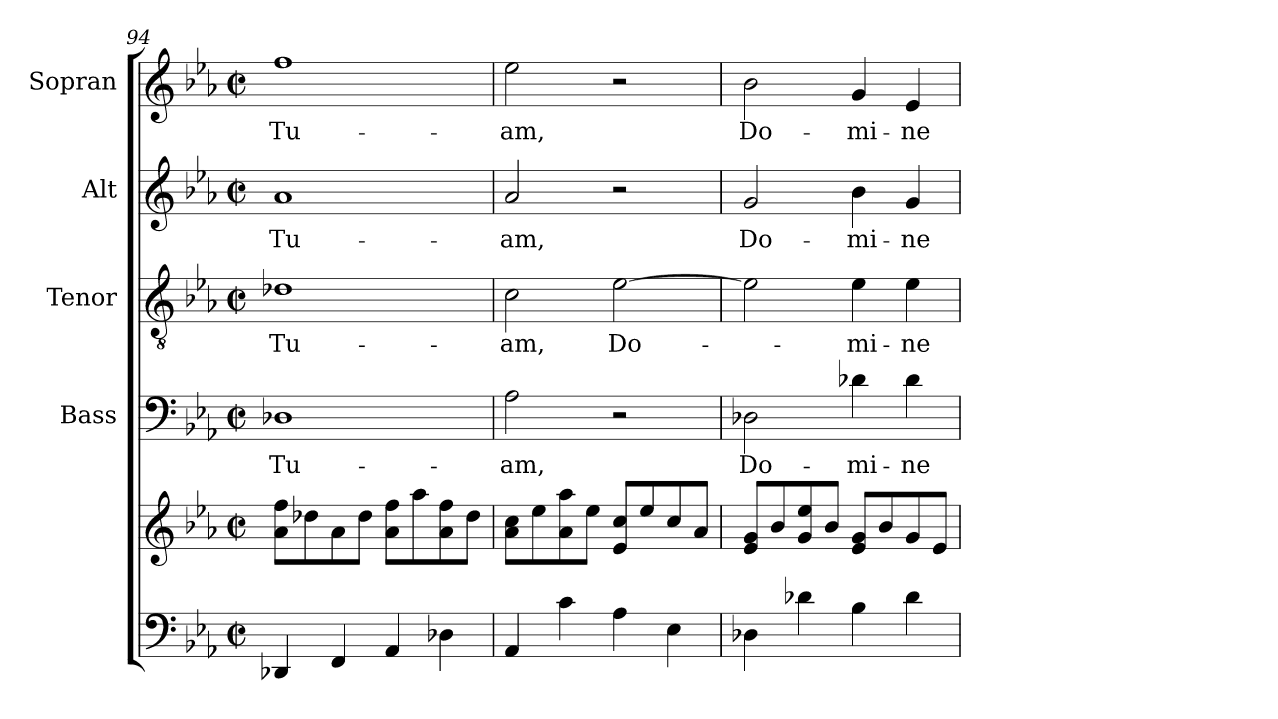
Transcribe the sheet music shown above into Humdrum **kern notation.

**kern	**kern	**kern	**text	**kern	**text	**kern	**text	**kern	**text
*part5	*part5	*part4	*part4	*part3	*part3	*part2	*part2	*part1	*part1
*staff6	*staff5	*staff4	*staff4	*staff3	*staff3	*staff2	*staff2	*staff1	*staff1
*	*	*I"Bass	*	*I"Tenor	*	*I"Alt	*	*I"Sopran	*
*	*	*I'B.	*	*I'T.	*	*I'A.	*	*I'S.	*
*clefF4	*clefG2	*clefF4	*	*clefGv2	*	*clefG2	*	*clefG2	*
*k[b-e-a-]	*k[b-e-a-]	*k[b-e-a-]	*	*k[b-e-a-]	*	*k[b-e-a-]	*	*k[b-e-a-]	*
*E-:	*E-:	*E-:	*	*E-:	*	*E-:	*	*E-:	*
*M2/2	*M2/2	*M2/2	*	*M2/2	*	*M2/2	*	*M2/2	*
*met(c|)	*met(c|)	*met(c|)	*	*met(c|)	*	*met(c|)	*	*met(c|)	*
=94	=94	=94	=94	=94	=94	=94	=94	=94	=94
!	!	!	!LO:LY:b	!	!LO:LY:b	!	!LO:LY:b	!	!LO:LY:b
4DD-X/	8a-\ 8ff\L	1D-X	Tu-	1d-X	Tu-	1a-	Tu-	1ff	Tu-
.	8dd-X\	.	.	.	.	.	.	.	.
4FF/	8a-\	.	.	.	.	.	.	.	.
.	8dd-\J	.	.	.	.	.	.	.	.
4AA-/	8a-\ 8ff\L	.	.	.	.	.	.	.	.
.	8aa-\	.	.	.	.	.	.	.	.
4D-X\	8a-\ 8ff\	.	.	.	.	.	.	.	.
.	8dd-\J	.	.	.	.	.	.	.	.
=95	=95	=95	=95	=95	=95	=95	=95	=95	=95
!	!	!	!LO:LY:b	!	!LO:LY:b	!	!LO:LY:b	!	!LO:LY:b
4AA-/	8a-\ 8cc\L	2A-\	-am,	2c\	-am,	2a-/	-am,	2ee-\	-am,
.	8ee-\	.	.	.	.	.	.	.	.
4c\	8a-\ 8aa-\	.	.	.	.	.	.	.	.
.	8ee-\J	.	.	.	.	.	.	.	.
!	!	!	!	!	!LO:LY:b	!	!	!	!
4A-\	8e-/ 8cc/L	2r	.	[2e-\	Do-	2r	.	2r	.
.	8ee-/	.	.	.	.	.	.	.	.
4E-\	8cc/	.	.	.	.	.	.	.	.
.	8a-/J	.	.	.	.	.	.	.	.
=96	=96	=96	=96	=96	=96	=96	=96	=96	=96
!	!	!	!LO:LY:b	!	!	!	!LO:LY:b	!	!LO:LY:b
4D-X\	8e-/ 8g/L	2D-X\	Do-	2e-\]	.	2g/	Do-	2b-\	Do-
.	8b-/	.	.	.	.	.	.	.	.
4d-X\	8g/ 8ee-/	.	.	.	.	.	.	.	.
.	8b-/J	.	.	.	.	.	.	.	.
!	!	!	!LO:LY:b	!	!LO:LY:b	!	!LO:LY:b	!	!LO:LY:b
4B-\	8e-/ 8g/L	4d-X\	-mi-	4e-\	-mi-	4b-\	-mi-	4g/	-mi-
.	8b-/	.	.	.	.	.	.	.	.
!	!	!	!LO:LY:b	!	!LO:LY:b	!	!LO:LY:b	!	!LO:LY:b
4d-\	8g/	4d-\	-ne	4e-\	-ne	4g/	-ne	4e-/	-ne
.	8e-/J	.	.	.	.	.	.	.	.
=	=	=	=	=	=	=	=	=	=
*-	*-	*-	*-	*-	*-	*-	*-	*-	*-
